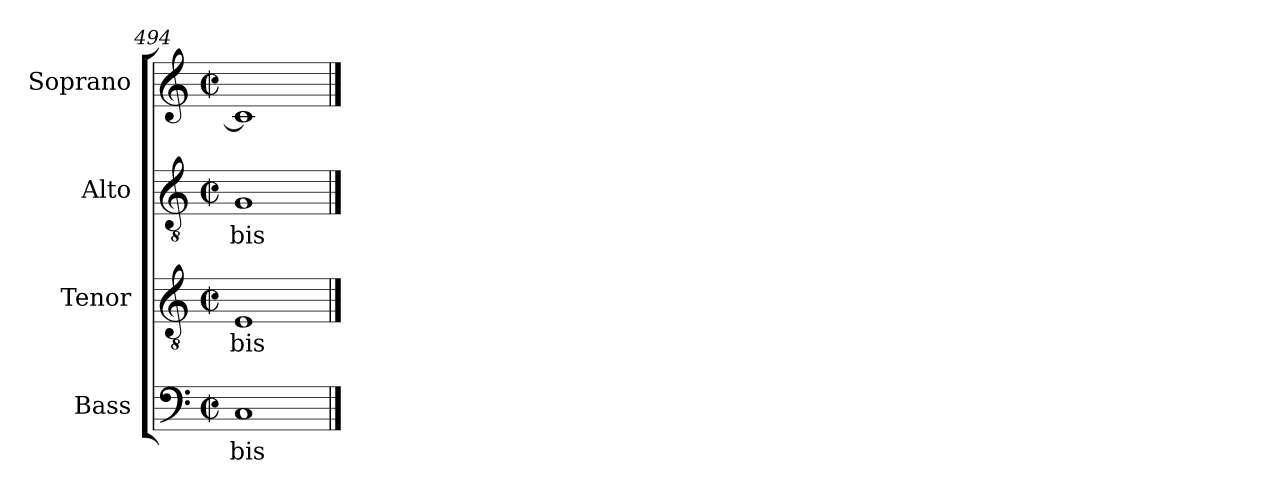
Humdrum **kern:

**kern	**text	**kern	**text	**kern	**text	**kern
*part4	*part4	*part3	*part3	*part2	*part2	*part1
*staff4	*staff4	*staff3	*staff3	*staff2	*staff2	*staff1
*I"Bass	*	*I"Tenor	*	*I"Alto	*	*I"Soprano
*I'B.	*	*I'T.	*	*I'A.	*	*I'S.
*clefF4	*	*clefGv2	*	*clefGv2	*	*clefG2
*k[]	*	*k[]	*	*k[]	*	*k[]
*M2/2	*	*M2/2	*	*M2/2	*	*M2/2
*met(c|)	*	*met(c|)	*	*met(c|)	*	*met(c|)
=494	=494	=494	=494	=494	=494	=494
!	!LO:LY:b	!	!LO:LY:b	!	!LO:LY:b	!
1C	bis	1E	bis	1G	bis	1c]
==	==	==	==	==	==	==
*-	*-	*-	*-	*-	*-	*-
